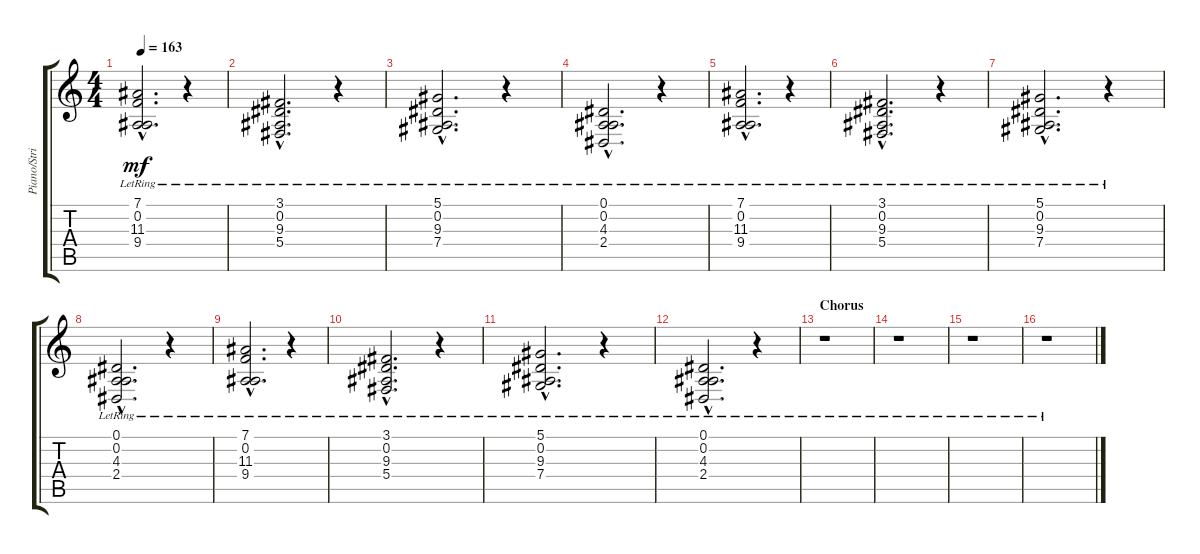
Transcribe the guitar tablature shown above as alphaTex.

\track ("Piano/Strings" "Piano/Stri") {instrument acousticgrandpiano}
\staff {score tabs}
\tuning (Eb4 Bb3 Gb3 Db3 Ab2 Eb2) {hide}
\ts (4 4)
\tempo 163
\clef g2
\ks c
(7.1{hac} 0.2{hac lr} 11.3{hac lr} 9.4{hac lr}).2{d dy mf} r.4 |
(3.1{hac} 0.2{hac lr} 9.3{hac lr} 5.4{hac lr}).2{d} r.4 |
(5.1{hac lr} 0.2{hac lr} 9.3{hac lr} 7.4{hac}).2{d} r.4 |
(0.1{hac lr} 0.2{hac lr} 4.3{hac lr} 2.4{hac}).2{d} r.4 |
(7.1{hac} 0.2{hac lr} 11.3{hac lr} 9.4{hac lr}).2{d} r.4 |
(3.1{hac} 0.2{hac lr} 9.3{hac lr} 5.4{hac lr}).2{d} r.4 |
(5.1{hac lr} 0.2{hac lr} 9.3{hac lr} 7.4{hac}).2{d} r.4 |
(0.1{hac lr} 0.2{hac lr} 4.3{hac lr} 2.4{hac}).2{d} r.4 |
(7.1{hac} 0.2{hac lr} 11.3{hac lr} 9.4{hac lr}).2{d} r.4 |
(3.1{hac} 0.2{hac lr} 9.3{hac lr} 5.4{hac lr}).2{d} r.4 |
(5.1{hac lr} 0.2{hac lr} 9.3{hac lr} 7.4{hac}).2{d} r.4 |
(0.1{hac lr} 0.2{hac lr} 4.3{hac lr} 2.4{hac}).2{d} r.4 |
\section ("" "Chorus")
r.1 |
r.1 |
r.1 |
r.1
